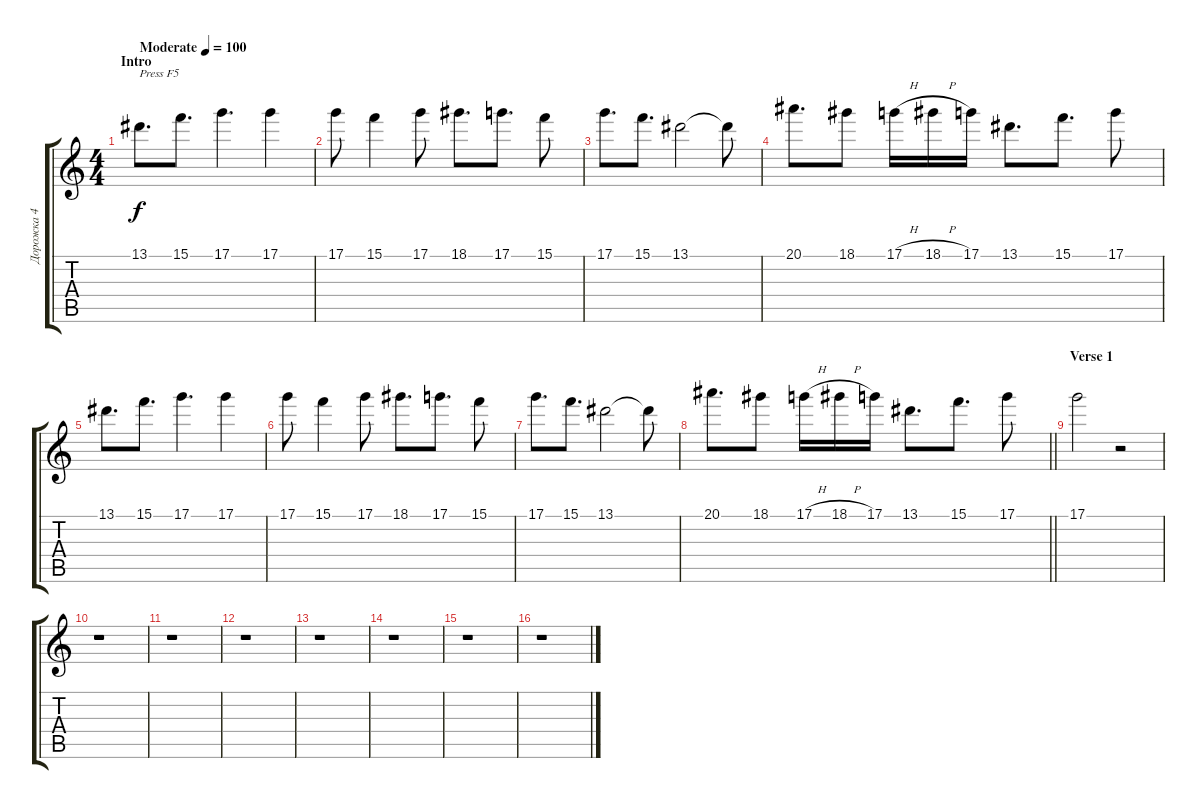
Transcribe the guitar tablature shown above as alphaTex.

\track ("Дорожка 4" "Дорожка 4") {instrument distortionguitar}
\staff {score tabs}
\tuning (D4 A3 F3 C3 G2 C2) {hide}
\ts (4 4)
\section ("" "Intro")
\tempo (100 "Moderate")
\clef g2
\ks c
13.1.8{d txt "Press F5" dy f instrument distortionguitar} 15.1.8{d} 17.1.4{d} 17.1.4 |
17.1.8 15.1.4 17.1.8 18.1.8{d} 17.1.8{d} 15.1.8 |
17.1.8{d} 15.1.8{d} 13.1.2 13.1{t}.8 |
20.1.8{d} 18.1.8 17.1{h}.16 18.1{h}.16 17.1.16 13.1.8{d} 15.1.8{d} 17.1.8 |
13.1.8{d} 15.1.8{d} 17.1.4{d} 17.1.4 |
17.1.8 15.1.4 17.1.8 18.1.8{d} 17.1.8{d} 15.1.8 |
17.1.8{d} 15.1.8{d} 13.1.2 13.1{t}.8 |
\barLineRight lightlight
20.1.8{d} 18.1.8 17.1{h}.16 18.1{h}.16 17.1.16 13.1.8{d} 15.1.8{d} 17.1.8 |
\section ("" "Verse 1")
17.1.2{volume 0} r.2 |
r.1 |
r.1 |
r.1 |
r.1 |
r.1 |
r.1 |
r.1
